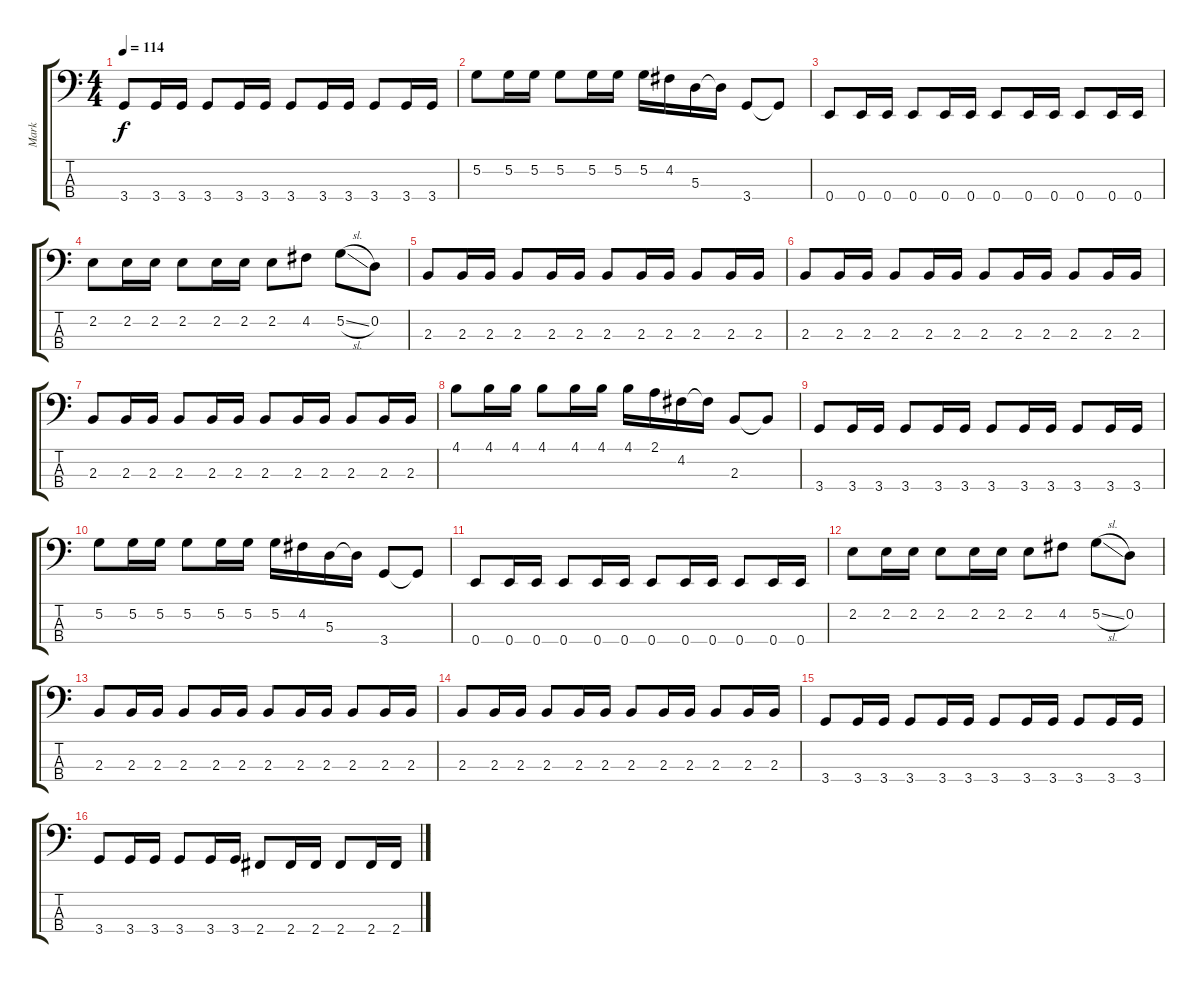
\track ("Mark" "Mark") {instrument electricbassfinger}
\staff {score tabs}
\tuning (G2 D2 A1 E1) {hide}
\ts (4 4)
\tempo 114
\clef f4
\ks c
3.4.8{dy f} 3.4.16 3.4.16 3.4.8 3.4.16 3.4.16 3.4.8 3.4.16 3.4.16 3.4.8 3.4.16 3.4.16 |
5.2.8 5.2.16 5.2.16 5.2.8 5.2.16 5.2.16 5.2.16 4.2.16 5.3.16 5.3{t}.16 3.4.8 3.4{t}.8 |
0.4.8 0.4.16 0.4.16 0.4.8 0.4.16 0.4.16 0.4.8 0.4.16 0.4.16 0.4.8 0.4.16 0.4.16 |
2.2.8 2.2.16 2.2.16 2.2.8 2.2.16 2.2.16 2.2.8 4.2.8 5.2{sl}.8 0.2.8 |
2.3.8 2.3.16 2.3.16 2.3.8 2.3.16 2.3.16 2.3.8 2.3.16 2.3.16 2.3.8 2.3.16 2.3.16 |
2.3.8 2.3.16 2.3.16 2.3.8 2.3.16 2.3.16 2.3.8 2.3.16 2.3.16 2.3.8 2.3.16 2.3.16 |
2.3.8 2.3.16 2.3.16 2.3.8 2.3.16 2.3.16 2.3.8 2.3.16 2.3.16 2.3.8 2.3.16 2.3.16 |
4.1.8 4.1.16 4.1.16 4.1.8 4.1.16 4.1.16 4.1.16 2.1.16 4.2.16 4.2{t}.16 2.3.8 2.3{t}.8 |
3.4.8 3.4.16 3.4.16 3.4.8 3.4.16 3.4.16 3.4.8 3.4.16 3.4.16 3.4.8 3.4.16 3.4.16 |
5.2.8 5.2.16 5.2.16 5.2.8 5.2.16 5.2.16 5.2.16 4.2.16 5.3.16 5.3{t}.16 3.4.8 3.4{t}.8 |
0.4.8 0.4.16 0.4.16 0.4.8 0.4.16 0.4.16 0.4.8 0.4.16 0.4.16 0.4.8 0.4.16 0.4.16 |
2.2.8 2.2.16 2.2.16 2.2.8 2.2.16 2.2.16 2.2.8 4.2.8 5.2{sl}.8 0.2.8 |
2.3.8 2.3.16 2.3.16 2.3.8 2.3.16 2.3.16 2.3.8 2.3.16 2.3.16 2.3.8 2.3.16 2.3.16 |
2.3.8 2.3.16 2.3.16 2.3.8 2.3.16 2.3.16 2.3.8 2.3.16 2.3.16 2.3.8 2.3.16 2.3.16 |
3.4.8 3.4.16 3.4.16 3.4.8 3.4.16 3.4.16 3.4.8 3.4.16 3.4.16 3.4.8 3.4.16 3.4.16 |
3.4.8 3.4.16 3.4.16 3.4.8 3.4.16 3.4.16 2.4.8 2.4.16 2.4.16 2.4.8 2.4.16 2.4.16
